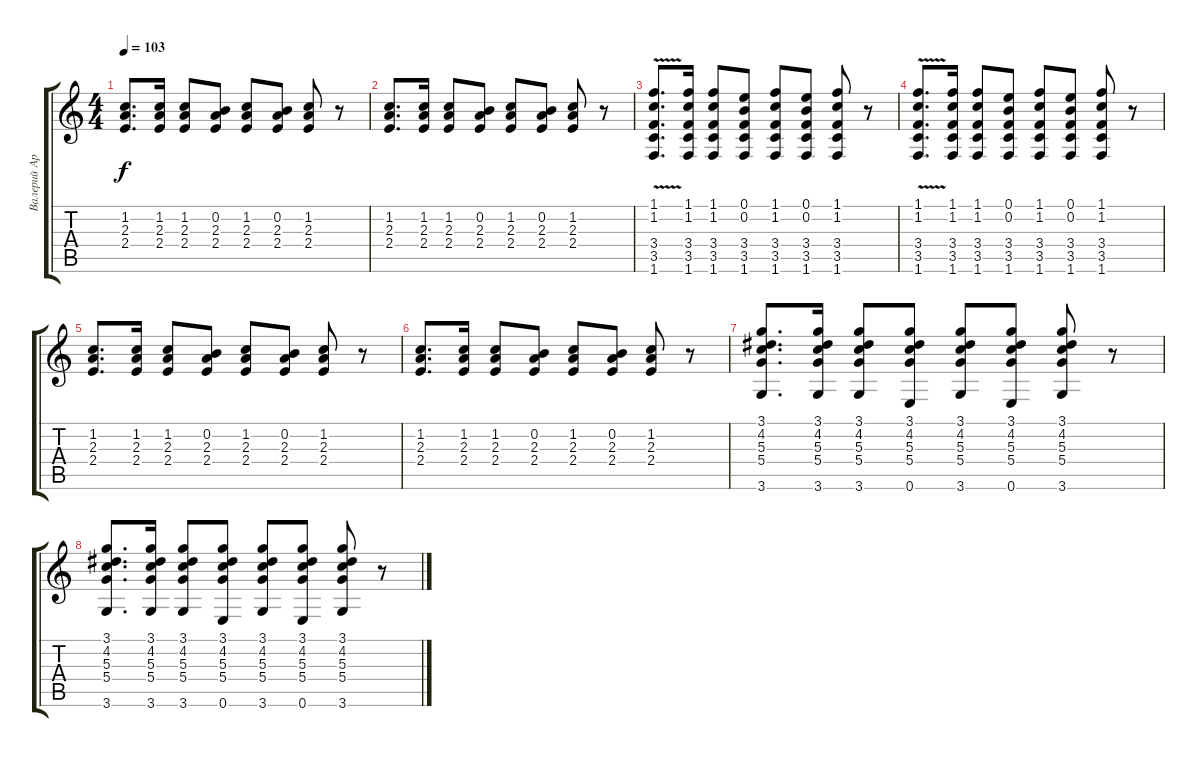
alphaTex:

\track ("Валерий Аркадин (гитара)/Spectrasonics O" "Валерий Ар") {instrument electricguitarclean}
\staff {score tabs}
\tuning (E4 B3 G3 D3 A2 E2) {hide}
\ts (4 4)
\tempo 103
\clef g2
\ks c
(1.2 2.3 2.4).8{d dy f} (1.2 2.3 2.4).16 (1.2 2.3 2.4).8 (0.2 2.3 2.4).8 (1.2 2.3 2.4).8 (0.2 2.3 2.4).8 (1.2 2.3 2.4).8 r.8 |
(1.2 2.3 2.4).8{d} (1.2 2.3 2.4).16 (1.2 2.3 2.4).8 (0.2 2.3 2.4).8 (1.2 2.3 2.4).8 (0.2 2.3 2.4).8 (1.2 2.3 2.4).8 r.8 |
(1.1{v} 1.2 3.4 3.5 1.6).8{d} (1.1 1.2 3.4 3.5 1.6).16 (1.1 1.2 3.4 3.5 1.6).8 (0.1 0.2 3.4 3.5 1.6).8 (1.1 1.2 3.4 3.5 1.6).8 (0.1 0.2 3.4 3.5 1.6).8 (1.1 1.2 3.4 3.5 1.6).8 r.8 |
(1.1{v} 1.2 3.4 3.5 1.6).8{d} (1.1 1.2 3.4 3.5 1.6).16 (1.1 1.2 3.4 3.5 1.6).8 (0.1 0.2 3.4 3.5 1.6).8 (1.1 1.2 3.4 3.5 1.6).8 (0.1 0.2 3.4 3.5 1.6).8 (1.1 1.2 3.4 3.5 1.6).8 r.8 |
(1.2 2.3 2.4).8{d} (1.2 2.3 2.4).16 (1.2 2.3 2.4).8 (0.2 2.3 2.4).8 (1.2 2.3 2.4).8 (0.2 2.3 2.4).8 (1.2 2.3 2.4).8 r.8 |
(1.2 2.3 2.4).8{d} (1.2 2.3 2.4).16 (1.2 2.3 2.4).8 (0.2 2.3 2.4).8 (1.2 2.3 2.4).8 (0.2 2.3 2.4).8 (1.2 2.3 2.4).8 r.8 |
(3.1 4.2 5.3 5.4 3.6).8{d} (3.1 4.2 5.3 5.4 3.6).16 (3.1 4.2 5.3 5.4 3.6).8 (3.1 4.2 5.3 5.4 0.6).8 (3.1 4.2 5.3 5.4 3.6).8 (3.1 4.2 5.3 5.4 0.6).8 (3.1 4.2 5.3 5.4 3.6).8 r.8 |
(3.1 4.2 5.3 5.4 3.6).8{d} (3.1 4.2 5.3 5.4 3.6).16 (3.1 4.2 5.3 5.4 3.6).8 (3.1 4.2 5.3 5.4 0.6).8 (3.1 4.2 5.3 5.4 3.6).8 (3.1 4.2 5.3 5.4 0.6).8 (3.1 4.2 5.3 5.4 3.6).8 r.8
